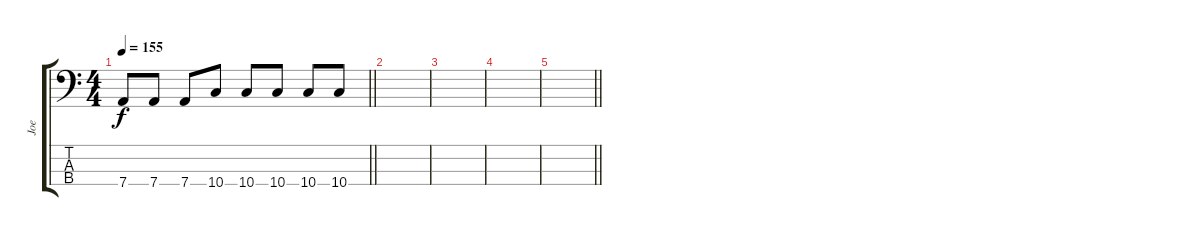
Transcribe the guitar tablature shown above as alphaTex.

\track ("Joe" "Joe") {instrument electricbasspick}
\staff {score tabs}
\tuning (G2 D2 A1 D1) {hide}
\ts (4 4)
\tempo 155
\clef f4
\barLineRight lightlight
\ks c
7.4.8{dy f} 7.4.8 7.4.8 10.4.8 10.4.8 10.4.8 10.4.8 10.4.8 |
|
|
|
\barLineRight lightlight
